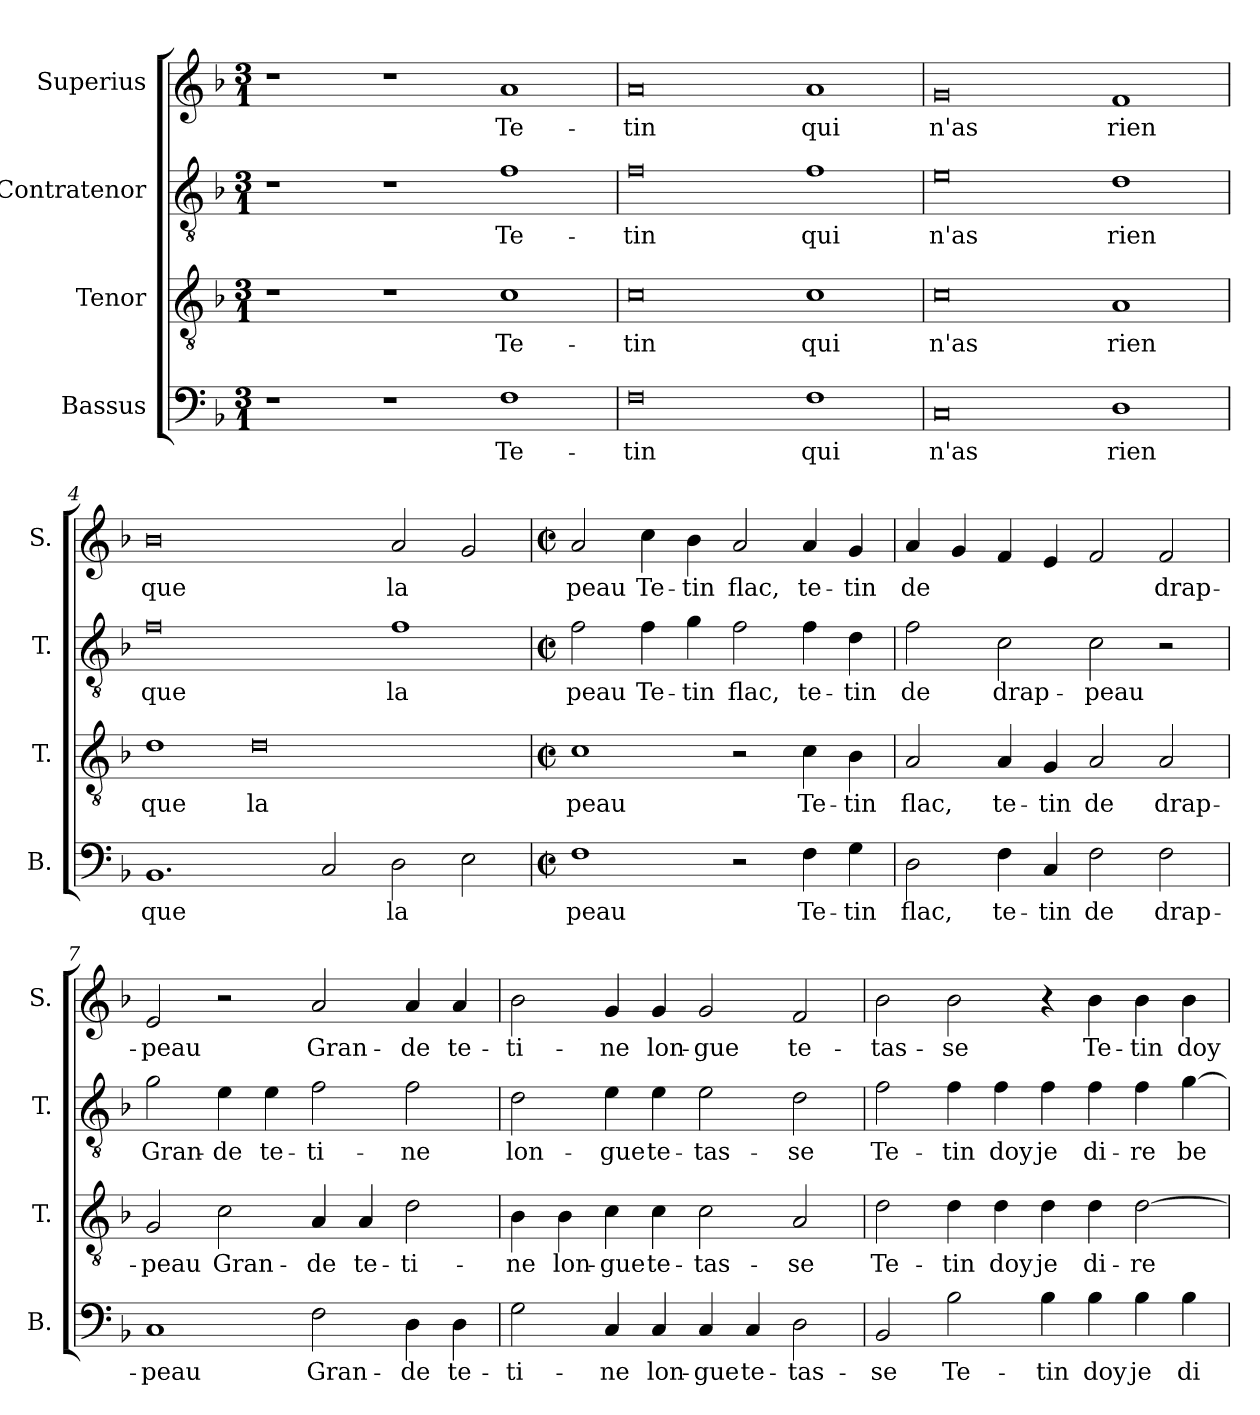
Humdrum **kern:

**kern	**text	**kern	**text	**kern	**text	**kern	**text
*part4	*part4	*part3	*part3	*part2	*part2	*part1	*part1
*staff4	*staff4	*staff3	*staff3	*staff2	*staff2	*staff1	*staff1
*I"Bassus	*	*I"Tenor	*	*I"Contratenor	*	*I"Superius	*
*I'B.	*	*I'T.	*	*I'T.	*	*I'S.	*
*clefF4	*	*clefGv2	*	*clefGv2	*	*clefG2	*
*k[b-]	*	*k[b-]	*	*k[b-]	*	*k[b-]	*
*F:	*	*F:	*	*F:	*	*F:	*
*M3/1	*	*M3/1	*	*M3/1	*	*M3/1	*
=1	=1	=1	=1	=1	=1	=1	=1
1r	.	1r	.	1r	.	1r	.
1r	.	1r	.	1r	.	1r	.
1F\	Te-	1c\	Te-	1f\	Te-	1a/	Te-
=2	=2	=2	=2	=2	=2	=2	=2
0F\	-tin	0c\	-tin	0f\	-tin	0a/	-tin
1F\	qui	1c\	qui	1f\	qui	1a/	qui
=3	=3	=3	=3	=3	=3	=3	=3
0C/	n'as	0c\	n'as	0e\	n'as	0g/	n'as
1D\	rien	1A/	rien	1d\	rien	1f/	rien
=4	=4	=4	=4	=4	=4	=4	=4
1.BB-/	que	1d\	que	0f\	que	0b-\	que
.	.	0d\	la	.	.	.	.
2C/	.	.	.	.	.	.	.
2D\	la	.	.	1f\	la	2a/	la
2E\	.	.	.	.	.	2g/	.
=5	=5	=5	=5	=5	=5	=5	=5
*M2/2	*	*M2/2	*	*M2/2	*	*M2/2	*
*met(c|)	*	*met(c|)	*	*met(c|)	*	*met(c|)	*
1F\	peau	1c\	peau	2f\	peau	2a/	peau
.	.	.	.	4f\	Te-	4cc\	Te-
.	.	.	.	4g\	-tin	4b-\	-tin
2r	.	2r	.	2f\	flac,	2a/	flac,
4F\	Te-	4c\	Te-	4f\	te-	4a/	te-
4G\	-tin	4B-\	-tin	4d\	-tin	4g/	-tin
=6	=6	=6	=6	=6	=6	=6	=6
2D\	flac,	2A/	flac,	2f\	de	4a/	de
.	.	.	.	.	.	4g/	.
4F\	te-	4A/	te-	2c\	drap-	4f/	.
4C/	-tin	4G/	-tin	.	.	4e/	.
2F\	de	2A/	de	2c\	-peau	2f/	.
2F\	drap-	2A/	drap-	2r	.	2f/	drap-
!!LO:LB:g=z
=7	=7	=7	=7	=7	=7	=7	=7
1C/	-peau	2G/	-peau	2g\	Gran-	2e/	-peau
.	.	2c\	Gran-	4e\	-de	2r	.
.	.	.	.	4e\	te-	.	.
2F\	Gran-	4A/	-de	2f\	-ti-	2a/	Gran-
.	.	4A/	te-	.	.	.	.
4D\	-de	2d\	-ti-	2f\	-ne	4a/	-de
4D\	te-	.	.	.	.	4a/	te-
=8	=8	=8	=8	=8	=8	=8	=8
2G\	-ti-	4B-\	-ne	2d\	lon-	2b-\	-ti-
.	.	4B-\	lon-	.	.	.	.
4C/	-ne	4c\	-gue	4e\	-gue	4g/	-ne
4C/	lon-	4c\	te-	4e\	te-	4g/	lon-
4C/	-gue	2c\	-tas-	2e\	-tas-	2g/	-gue
4C/	te-	.	.	.	.	.	.
2D\	-tas-	2A/	-se	2d\	-se	2f/	te-
=9	=9	=9	=9	=9	=9	=9	=9
2BB-/	-se	2d\	Te-	2f\	Te-	2b-\	-tas-
2B-\	Te-	4d\	-tin	4f\	-tin	2b-\	-se
.	.	4d\	doy	4f\	doy	.	.
4B-\	-tin	4d\	je	4f\	je	4r	.
4B-\	doy	4d\	di-	4f\	di-	4b-\	Te-
4B-\	je	[2d\	-re	4f\	-re	4b-\	-tin
4B-\	di-	.	.	[4g\	be-	4b-\	doy
=	=	=	=	=	=	=	=
*-	*-	*-	*-	*-	*-	*-	*-
